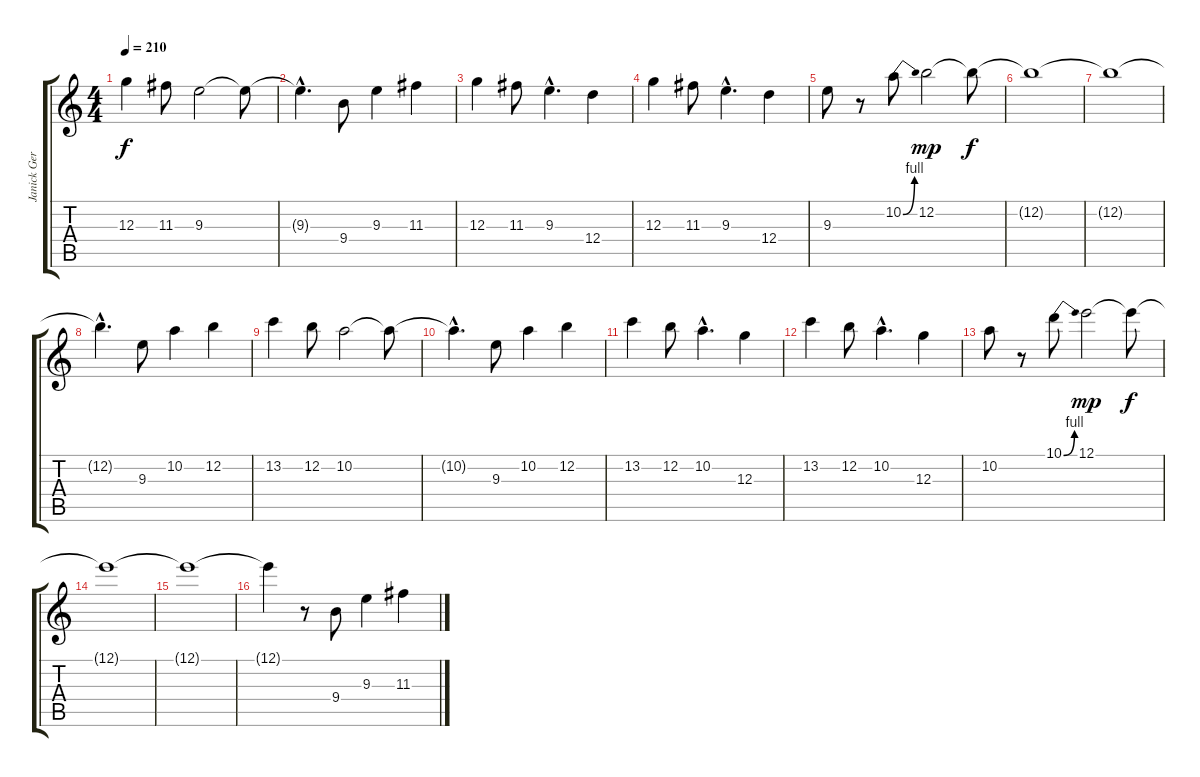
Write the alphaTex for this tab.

\track ("Janick Gers" "Janick Ger") {instrument distortionguitar}
\staff {score tabs}
\tuning (E4 B3 G3 D3 A2 E2) {hide}
\ts (4 4)
\tempo 210
\clef g2
\ks c
12.3.4{dy f} 11.3.8 9.3.2 9.3{t}.8 |
9.3{hac t}.4{d} 9.4.8 9.3.4 11.3.4 |
12.3.4 11.3.8 9.3{hac}.4{d} 12.4.4 |
12.3.4 11.3.8 9.3{hac}.4{d} 12.4.4 |
9.3.8 r.8 10.2{be (bend 0 0 60 4)}.8 12.2.2{dy mp} 12.2{t}.8{dy f} |
12.2{t}.1 |
12.2{t}.1 |
12.2{hac t}.4{d} 9.3.8 10.2.4 12.2.4 |
13.2.4 12.2.8 10.2.2 10.2{t}.8 |
10.2{hac t}.4{d} 9.3.8 10.2.4 12.2.4 |
13.2.4 12.2.8 10.2{hac}.4{d} 12.3.4 |
13.2.4 12.2.8 10.2{hac}.4{d} 12.3.4 |
10.2.8 r.8 10.1{be (bend 0 0 60 4)}.8 12.1.2{dy mp} 12.1{t}.8{dy f} |
12.1{t}.1 |
12.1{t}.1 |
12.1{t}.4 r.8 9.4.8 9.3.4 11.3.4
